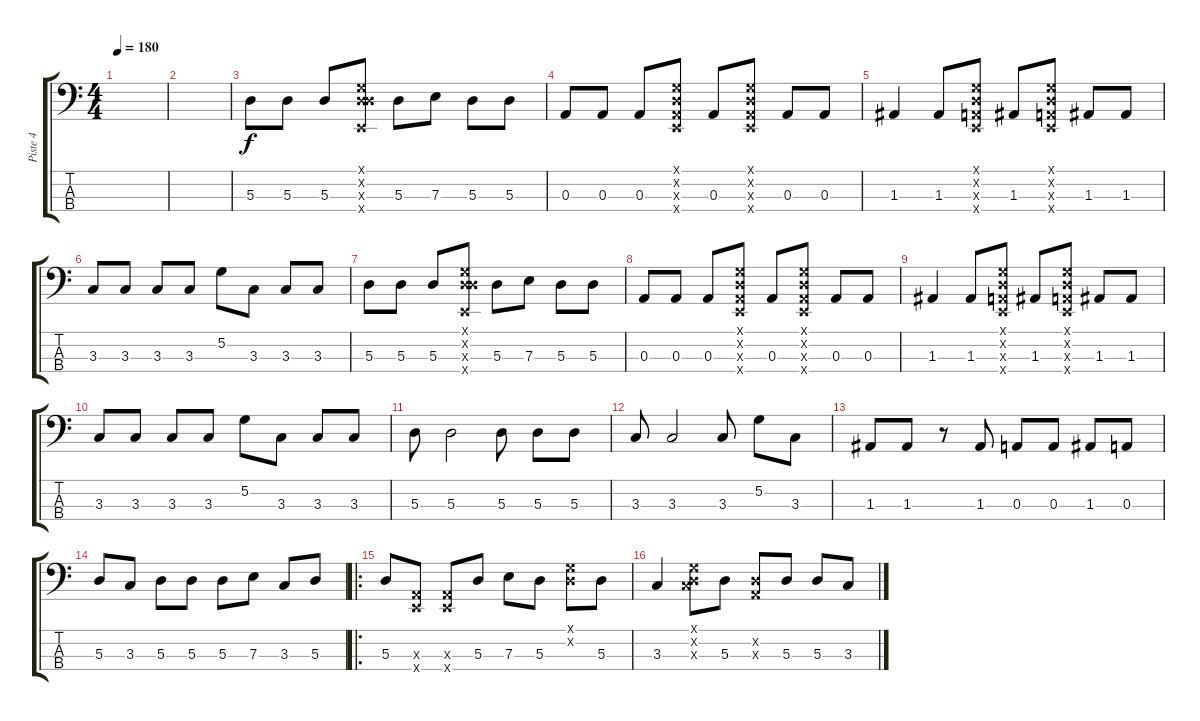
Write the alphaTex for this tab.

\track ("Piste 4" "Piste 4") {instrument slapbass1}
\staff {score tabs}
\tuning (G2 D2 A1 E1) {hide}
\ts (4 4)
\tempo 180
\clef f4
\ks c
|
|
5.3.8 5.3.8 5.3.8 (0.1{x} 0.2{x} 5.3{x} 0.4{x}).8 5.3.8 7.3.8 5.3.8 5.3.8 |
0.3.8 0.3.8 0.3.8 (0.1{x} 0.2{x} 0.3{x} 0.4{x}).8 0.3.8 (0.1{x} 0.2{x} 0.3{x} 0.4{x}).8 0.3.8 0.3.8 |
1.3.4 1.3.8 (0.1{x} 0.2{x} 0.3{x} 0.4{x}).8 1.3.8 (0.1{x} 0.2{x} 0.3{x} 0.4{x}).8 1.3.8 1.3.8 |
3.3.8 3.3.8 3.3.8 3.3.8 5.2.8 3.3.8 3.3.8 3.3.8 |
5.3.8 5.3.8 5.3.8 (0.1{x} 0.2{x} 5.3{x} 0.4{x}).8 5.3.8 7.3.8 5.3.8 5.3.8 |
0.3.8 0.3.8 0.3.8 (0.1{x} 0.2{x} 0.3{x} 0.4{x}).8 0.3.8 (0.1{x} 0.2{x} 0.3{x} 0.4{x}).8 0.3.8 0.3.8 |
1.3.4 1.3.8 (0.1{x} 0.2{x} 0.3{x} 0.4{x}).8 1.3.8 (0.1{x} 0.2{x} 0.3{x} 0.4{x}).8 1.3.8 1.3.8 |
3.3.8 3.3.8 3.3.8 3.3.8 5.2.8 3.3.8 3.3.8 3.3.8 |
5.3.8 5.3.2 5.3.8 5.3.8 5.3.8 |
3.3.8 3.3.2 3.3.8 5.2.8 3.3.8 |
1.3.8 1.3.8 r.8 1.3.8 0.3.8 0.3.8 1.3.8 0.3.8 |
5.3.8 3.3.8 5.3.8 5.3.8 5.3.8 7.3.8 3.3.8 5.3.8 |
\ro
5.3.8 (0.3{x} 0.4{x}).8 (0.3{x} 0.4{x}).8 5.3.8 7.3.8 5.3.8 (0.1{x} 0.2{x}).8 5.3.8 |
3.3.4 (0.1{x} 0.2{x} 3.3{x}).8 5.3.8 (0.2{x} 0.3{x}).8 5.3.8 5.3.8 3.3.8
